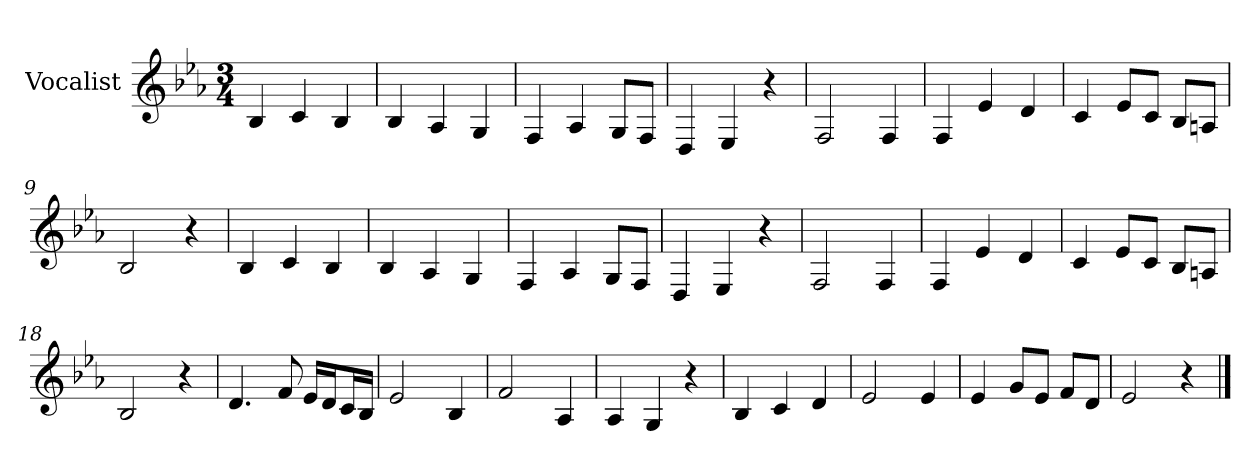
**kern
*part1
*staff1
*I"Vocalist
*k[b-e-a-]
*E-:
*M3/4
=1
4B-
4c
4B-
=2
4B-
4A-
4G
=3
4F
4A-
8GL
8FJ
=4
4D
4E-
4r
=6
2F
4F
=7
4F
4e-
4d
=8
4c
8e-L
8cJ
8B-L
8AnJ
=9
2B-
4r
=10
4B-
4c
4B-
=11
4B-
4A-
4G
=12
4F
4A-
8GL
8FJ
=13
4D
4E-
4r
=15
2F
4F
=16
4F
4e-
4d
=17
4c
8e-L
8cJ
8B-L
8AnJ
=18
2B-
4r
=19
4.d
8f
16e-LL
16dJ
16cL
16B-JJ
=20
2e-
4B-
=21
2f
4A-
=22
4A-
4G
4r
=23
4B-
4c
4d
=24
2e-
4e-
=25
4e-
8gL
8e-J
8fL
8dJ
=26
2e-
4r
==
*-
